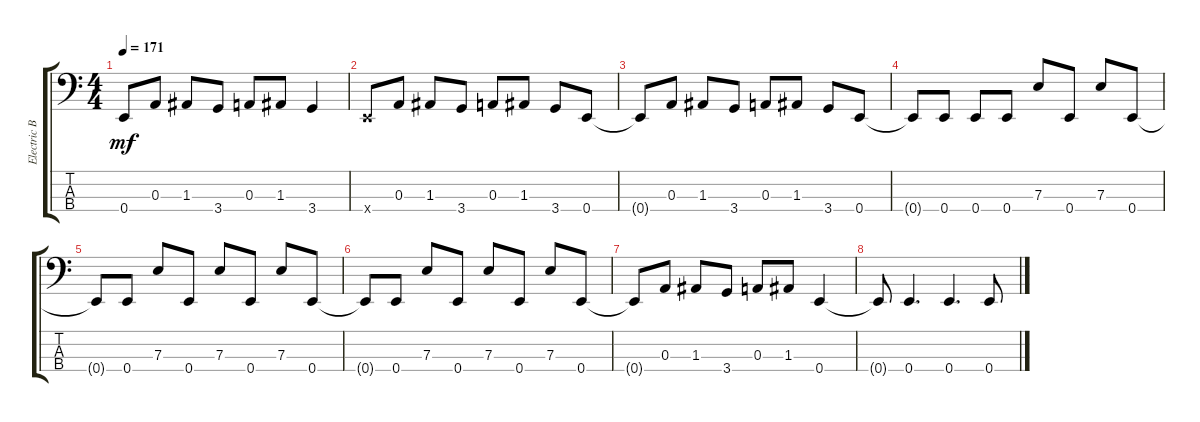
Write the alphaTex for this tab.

\track ("Electric Bass" "Electric B") {instrument electricbassfinger}
\staff {score tabs}
\tuning (G2 D2 A1 E1) {hide}
\ts (4 4)
\tempo 171
\clef f4
\ks c
0.4.8{dy mf instrument electricbassfinger} 0.3.8 1.3.8 3.4.8 0.3.8 1.3.8 3.4.4 |
0.4{x}.8 0.3.8 1.3.8 3.4.8 0.3.8 1.3.8 3.4.8 0.4.8 |
0.4{t}.8 0.3.8 1.3.8 3.4.8 0.3.8 1.3.8 3.4.8 0.4.8 |
0.4{t}.8 0.4.8 0.4.8 0.4.8 7.3.8 0.4.8 7.3.8 0.4.8 |
0.4{t}.8 0.4.8 7.3.8 0.4.8 7.3.8 0.4.8 7.3.8 0.4.8 |
0.4{t}.8 0.4.8 7.3.8 0.4.8 7.3.8 0.4.8 7.3.8 0.4.8 |
0.4{t}.8 0.3.8 1.3.8 3.4.8 0.3.8 1.3.8 0.4.4 |
0.4{t}.8 0.4.4{d} 0.4.4{d} 0.4.8
